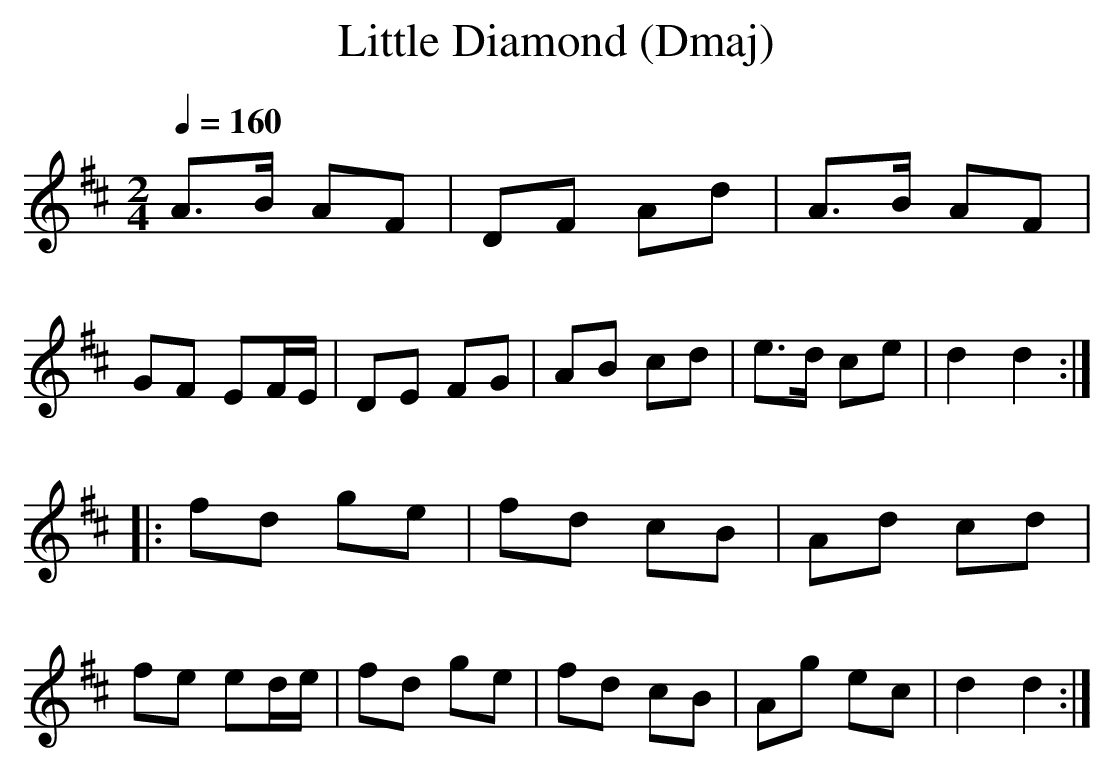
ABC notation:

X:1
T:Little Diamond (Dmaj)
Q:1/4=160
M:2/4
L:1/8
K:Dmaj
A>B AF|DF Ad|A>B AF|GF EF/E/|DE FG|AB cd|e>d ce|d2 d2:|
|:fd ge|fd cB|Ad cd|fe ed/e/|fd ge|fd cB|Ag ec|d2 d2:|
